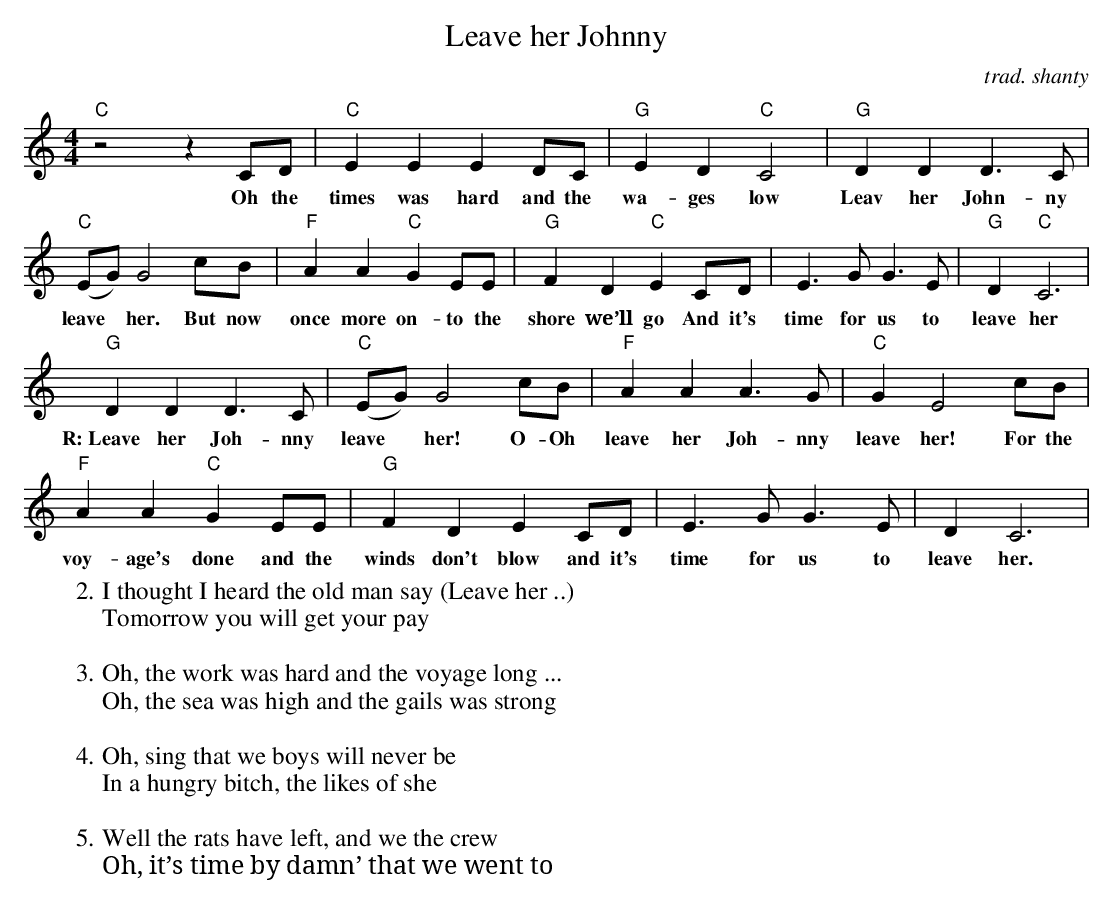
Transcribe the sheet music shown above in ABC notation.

X:1
T:Leave her Johnny
C: trad. shanty
M:4/4
L:1/4
K:C
"C"z2 z1 C/D/ | "C"E E E D/C/ | "G"E D "C"C2 | "G"D D D>C |
w: Oh the times was hard and the wa-ges low Leav her John-ny
"C"(E/G/) G2 c/B/ | "F"A A "C"G E/E/ | "G"F D "C"E C/D/ | E>G G>E | "G"D "C"C3 |
w: leave* her. But now once more on-to the shore we’ll go And it's time for us to leave her
"G" D D D>C | "C"(E/G/) G2 c/B/ | "F"A A A>G | "C"G E2 c/B/ |
w:R:~Leave her Joh-nny leave* her! O- Oh leave her Joh-nny leave her! For the
"F" A A "C"G E/E/ | "G"F D E  C/D/ | E>G G>E | D C3 |
w: voy-age's done and the winds don't blow and it's time for us to leave her.
W:2.I thought I heard the old man say (Leave her ..)
W: Tomorrow you will get your pay
W:
W:3. Oh, the work was hard and the voyage long ...
W:Oh, the sea was high and the gails was strong
W:
W:4. Oh, sing that we boys will never be
W:In a hungry bitch, the likes of she
W:
W:5. Well the rats have left, and we the crew
W:Oh, it’s time by damn’ that we went to
